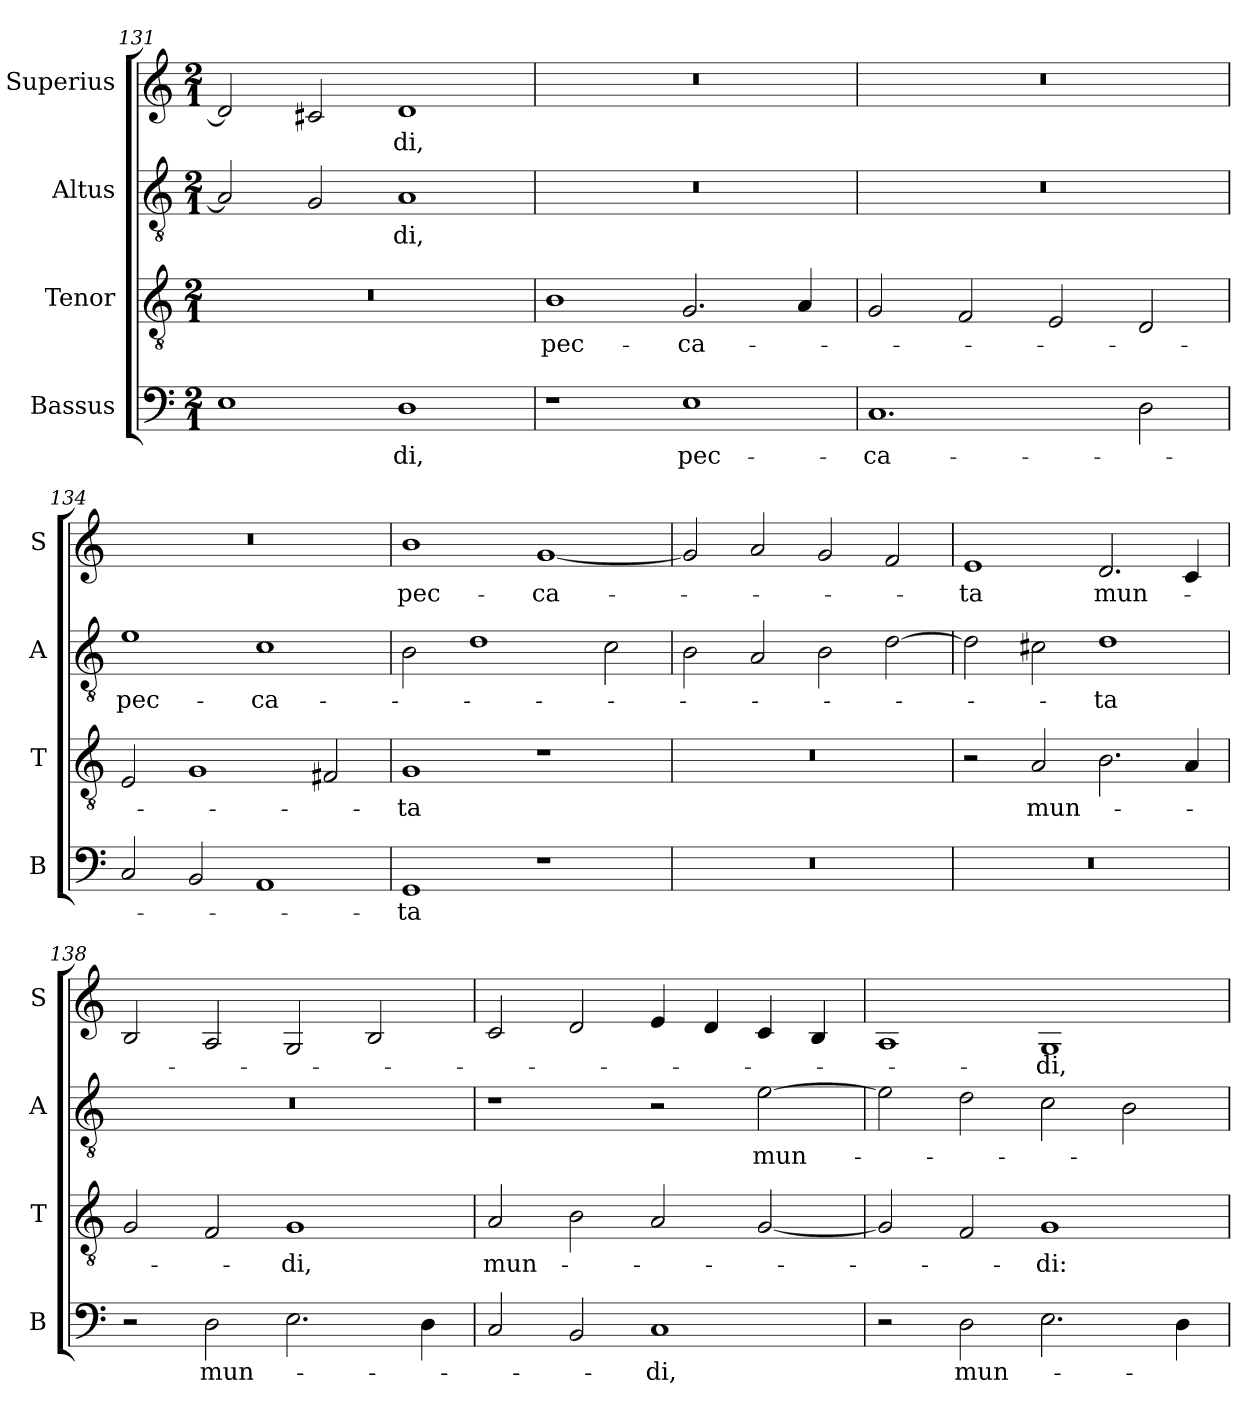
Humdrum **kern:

**kern	**text	**kern	**text	**kern	**text	**kern	**text
*part4	*part4	*part3	*part3	*part2	*part2	*part1	*part1
*staff4	*staff4	*staff3	*staff3	*staff2	*staff2	*staff1	*staff1
*I"Bassus	*	*I"Tenor	*	*I"Altus	*	*I"Superius	*
*I'B	*	*I'T	*	*I'A	*	*I'S	*
*clefF4	*	*clefGv2	*	*clefGv2	*	*clefG2	*
*k[]	*	*k[]	*	*k[]	*	*k[]	*
*M2/1	*	*M2/1	*	*M2/1	*	*M2/1	*
=131	=131	=131	=131	=131	=131	=131	=131
1E	.	0r	.	2A]	.	2d]	.
.	.	.	.	2G	.	2c#X	.
!	!LO:LY:i	!	!	!	!LO:LY:i	!	!LO:LY:i
1D	-di,	.	.	1A	-di,	1d	-di,
=132	=132	=132	=132	=132	=132	=132	=132
!	!	!	!LO:LY:i	!	!	!	!
1r	.	1B	pec-	0r	.	0r	.
!	!LO:LY:i	!	!LO:LY:i	!	!	!	!
1E	pec-	2.G	-ca-	.	.	.	.
.	.	4A	.	.	.	.	.
=133	=133	=133	=133	=133	=133	=133	=133
!	!LO:LY:i	!	!	!	!	!	!
1.C	-ca-	2G	.	0r	.	0r	.
.	.	2F	.	.	.	.	.
.	.	2E	.	.	.	.	.
2D	.	2D	.	.	.	.	.
=134	=134	=134	=134	=134	=134	=134	=134
!	!	!	!	!	!LO:LY:i	!	!
2C	.	2E	.	1e	pec-	0r	.
2BB	.	1G	.	.	.	.	.
!	!	!	!	!	!LO:LY:i	!	!
1AA	.	.	.	1c	-ca-	.	.
.	.	2F#X	.	.	.	.	.
=135	=135	=135	=135	=135	=135	=135	=135
!	!LO:LY:i	!	!LO:LY:i	!	!	!	!LO:LY:i
1GG	-ta	1G	-ta	2B	.	1b	pec-
.	.	.	.	1d	.	.	.
!	!	!	!	!	!	!	!LO:LY:i
1r	.	1r	.	.	.	[1g	-ca-
.	.	.	.	2c	.	.	.
=136	=136	=136	=136	=136	=136	=136	=136
0r	.	0r	.	2B	.	2g]	.
.	.	.	.	2A	.	2a	.
.	.	.	.	2B	.	2g	.
.	.	.	.	[2d	.	2f	.
=137	=137	=137	=137	=137	=137	=137	=137
!	!	!	!	!	!	!	!LO:LY:i
0r	.	2r	.	2d]	.	1e	-ta
!	!	!	!LO:LY:i	!	!	!	!
.	.	2A	mun-	2c#X	.	.	.
!	!	!	!	!	!LO:LY:i	!	!LO:LY:i
.	.	2.B	.	1d	-ta	2.d	mun-
.	.	4A	.	.	.	4c	.
=138	=138	=138	=138	=138	=138	=138	=138
2r	.	2G	.	0r	.	2B	.
!	!LO:LY:i	!	!	!	!	!	!
2D	mun-	2F	.	.	.	2A	.
!	!	!	!LO:LY:i	!	!	!	!
2.E	.	1G	-di,	.	.	2G	.
.	.	.	.	.	.	2B	.
4D	.	.	.	.	.	.	.
=139	=139	=139	=139	=139	=139	=139	=139
!	!	!	!LO:LY:i	!	!	!	!
2C	.	2A	mun-	1r	.	2c	.
2BB	.	2B	.	.	.	2d	.
!	!LO:LY:i	!	!	!	!	!	!
1C	-di,	2A	.	2r	.	4e	.
.	.	.	.	.	.	4d	.
!	!	!	!	!	!LO:LY:i	!	!
.	.	[2G	.	[2e	mun-	4c	.
.	.	.	.	.	.	4B	.
=140	=140	=140	=140	=140	=140	=140	=140
2r	.	2G]	.	2e]	.	1A	.
!	!LO:LY:i	!	!	!	!	!	!
2D	mun-	2F	.	2d	.	.	.
!	!	!	!LO:LY:i	!	!	!	!
2.E	.	1G	-di:	2c	.	1G	-di,
.	.	.	.	2B	.	.	.
4D	.	.	.	.	.	.	.
=	=	=	=	=	=	=	=
*-	*-	*-	*-	*-	*-	*-	*-
